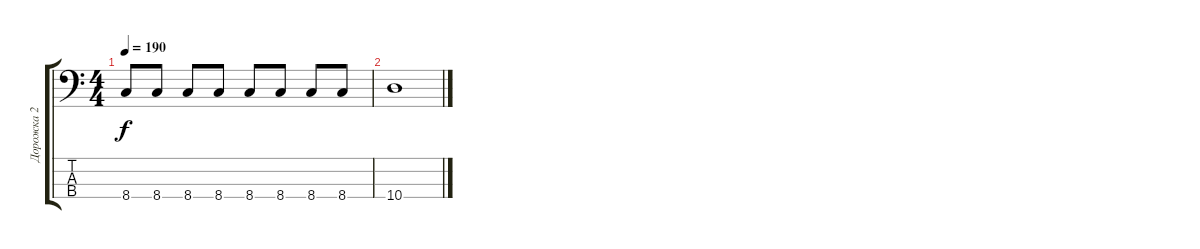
\track ("Дорожка 2" "Дорожка 2") {instrument electricbassfinger}
\staff {score tabs}
\tuning (G2 D2 A1 E1) {hide}
\ts (4 4)
\tempo 190
\clef f4
\ks c
8.4.8{dy f} 8.4.8 8.4.8 8.4.8 8.4.8 8.4.8 8.4.8 8.4.8 |
10.4.1
